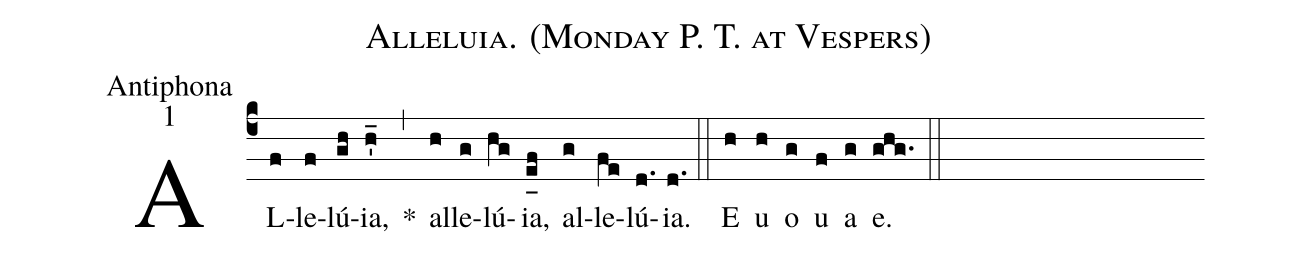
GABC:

name:Alleluia. (Monday P. T. at Vespers);
office-part:Antiphona;
mode:1;
%%
(c4) AL(f)le(f)lú(gh){ia},(h'_) *(,) al(h)le(g)lú(hg){ia},(e_[uh:l]f) al(g)le(fe)lú(d.){ia}.(d.) (::) <eu>E(h) u(h) o(g) u(f) a(g) e.</eu>(ghg.) (::)
